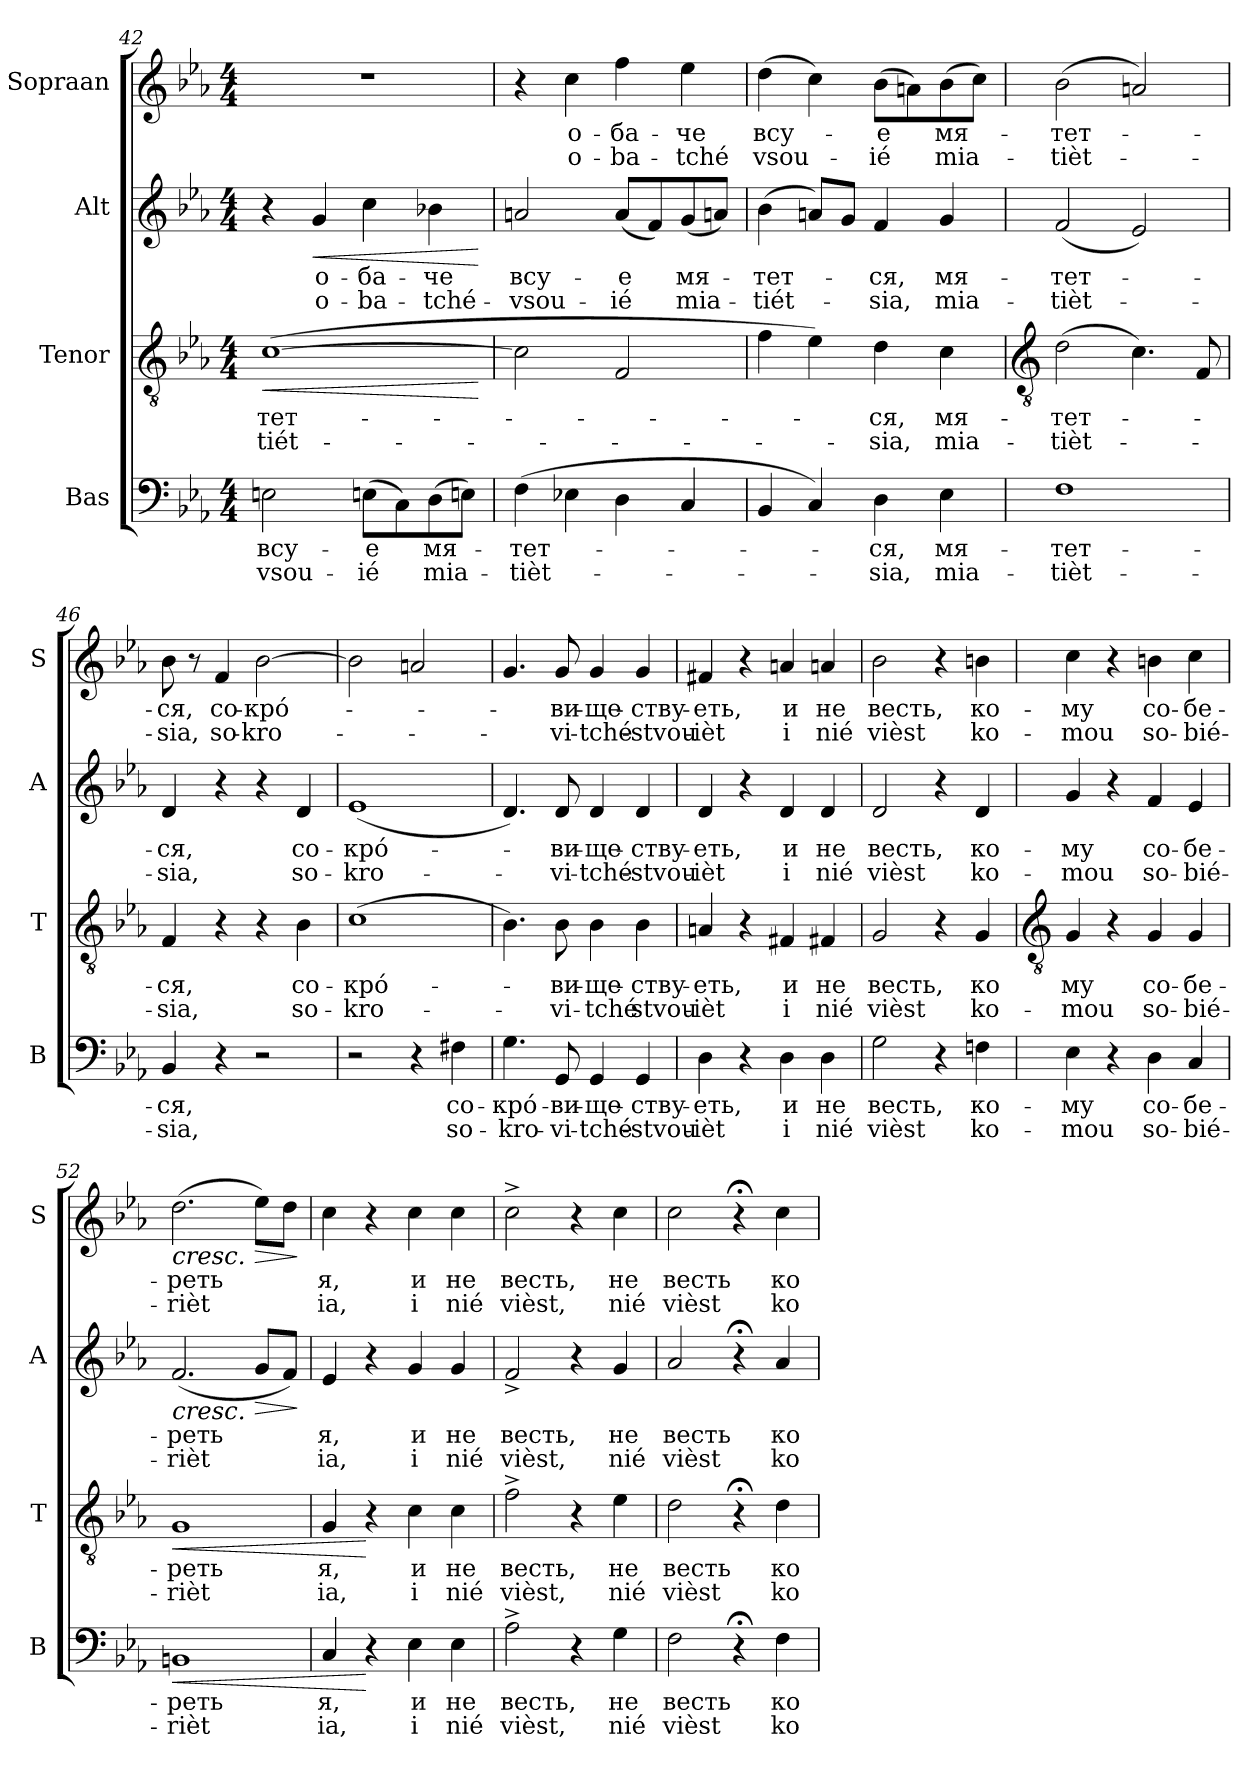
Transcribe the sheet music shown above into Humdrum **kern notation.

**kern	**text	**text	**dynam	**kern	**text	**text	**dynam	**kern	**text	**text	**dynam	**kern	**text	**text	**dynam
*part4	*part4	*part4	*part4	*part3	*part3	*part3	*part3	*part2	*part2	*part2	*part2	*part1	*part1	*part1	*part1
*staff4	*staff4	*staff4	*staff4	*staff3	*staff3	*staff3	*staff3	*staff2	*staff2	*staff2	*staff2	*staff1	*staff1	*staff1	*staff1
*I"Bas	*	*	*	*I"Tenor	*	*	*	*I"Alt	*	*	*	*I"Sopraan	*	*	*
*I'B	*	*	*	*I'T	*	*	*	*I'A	*	*	*	*I'S	*	*	*
*clefF4	*	*	*	*clefGv2	*	*	*	*clefG2	*	*	*	*clefG2	*	*	*
*k[b-e-a-]	*	*	*	*k[b-e-a-]	*	*	*	*k[b-e-a-]	*	*	*	*k[b-e-a-]	*	*	*
*E-:	*	*	*	*E-:	*	*	*	*E-:	*	*	*	*E-:	*	*	*
*M4/4	*	*	*	*M4/4	*	*	*	*M4/4	*	*	*	*M4/4	*	*	*
=42	=42	=42	=42	=42	=42	=42	=42	=42	=42	=42	=42	=42	=42	=42	=42
!	!LO:LY:b	!LO:LY:b	!	!	!LO:LY:b	!LO:LY:b	!LO:HP:b	!	!	!	!	!	!	!	!
2En\	всу-	-vsou-	.	(>[1c	-тет-	-tiét-	<	4r	.	.	.	1r	.	.	.
!	!	!	!	!	!	!	!	!	!LO:LY:b	!LO:LY:b	!LO:HP:b	!	!	!	!
.	.	.	.	.	.	.	.	4g/	о-	-o-	<	.	.	.	.
!	!LO:LY:b	!LO:LY:b	!	!	!	!	!	!	!LO:LY:b	!LO:LY:b	!	!	!	!	!
(>8En\L	-е	ié	.	.	.	.	.	4cc\	-ба-	-ba-	.	.	.	.	.
8C\)	.	.	.	.	.	.	.	.	.	.	.	.	.	.	.
!	!LO:LY:b	!LO:LY:b	!	!	!	!	!	!	!LO:LY:b	!LO:LY:b	!	!	!	!	!
(>8D\	мя-	-mia-	.	.	.	.	.	4b-X\	-че	tché-	.	.	.	.	.
8En\J)	.	.	.	.	.	.	.	.	.	.	.	.	.	.	.
.	.	.	.	.	.	.	[	.	.	.	[	.	.	.	.
=43	=43	=43	=43	=43	=43	=43	=43	=43	=43	=43	=43	=43	=43	=43	=43
!	!LO:LY:b	!LO:LY:b	!	!	!	!	!	!	!LO:LY:b	!LO:LY:b	!	!	!	!	!
(>4F\	-тет-	-tièt-	.	2c\]	.	.	.	2an/	-всу-	-vsou-	.	4r	.	.	.
!	!	!	!	!	!	!	!	!	!	!	!	!	!LO:LY:b	!LO:LY:b	!
4E-X\	.	.	.	.	.	.	.	.	.	.	.	4cc\	о-	-o-	.
!	!	!	!	!	!	!	!	!	!LO:LY:b	!LO:LY:b	!	!	!LO:LY:b	!LO:LY:b	!
4D\	.	.	.	2F/	.	.	.	(<8a/L	-е	ié	.	4ff\	-ба-	-ba-	.
.	.	.	.	.	.	.	.	8f/)	.	.	.	.	.	.	.
!	!	!	!	!	!	!	!	!	!LO:LY:b	!LO:LY:b	!	!	!LO:LY:b	!LO:LY:b	!
4C/	.	.	.	.	.	.	.	(<8g/	мя-	-mia-	.	4ee-\	-че	tché	.
.	.	.	.	.	.	.	.	8an/J)	.	.	.	.	.	.	.
=44	=44	=44	=44	=44	=44	=44	=44	=44	=44	=44	=44	=44	=44	=44	=44
!	!	!	!	!	!	!	!	!	!LO:LY:b	!LO:LY:b	!	!	!LO:LY:b	!LO:LY:b	!
4BB-/	.	.	.	4f\	.	.	.	(<4b-\	-тет-	-tiét-	.	(>4dd\	всу-	-vsou-	.
4C/)	.	.	.	4e-\)	.	.	.	8an/L)	.	.	.	4cc\)	.	.	.
.	.	.	.	.	.	.	.	8g/J	.	.	.	.	.	.	.
!	!LO:LY:b	!LO:LY:b	!	!	!LO:LY:b	!LO:LY:b	!	!	!LO:LY:b	!LO:LY:b	!	!	!LO:LY:b	!LO:LY:b	!
4D\	-ся,	sia,	.	4d\	-ся,	sia,	.	4f/	-ся,	sia,	.	(>8b-\L	-е	ié	.
.	.	.	.	.	.	.	.	.	.	.	.	8an\)	.	.	.
!	!LO:LY:b	!LO:LY:b	!	!	!LO:LY:b	!LO:LY:b	!	!	!LO:LY:b	!LO:LY:b	!	!	!LO:LY:b	!LO:LY:b	!
4E-\	мя-	-mia-	.	4c\	мя-	-mia-	.	4g/	мя-	-mia-	.	(>8b-\	мя-	-mia-	.
.	.	.	.	.	.	.	.	.	.	.	.	8cc\J)	.	.	.
!!LO:LB:g=z
=45	=45	=45	=45	=45	=45	=45	=45	=45	=45	=45	=45	=45	=45	=45	=45
*	*	*	*	*clefGv2	*	*	*	*	*	*	*	*	*	*	*
!	!LO:LY:b	!LO:LY:b	!	!	!LO:LY:b	!LO:LY:b	!	!	!LO:LY:b	!LO:LY:b	!	!	!LO:LY:b	!LO:LY:b	!
1F	-тет-	-tièt-	.	(>2d\	-тет-	-tièt-	.	(<2f/	-тет-	-tièt-	.	(<2b-\	-тет-	-tièt-	.
.	.	.	.	4.c\)	.	.	.	2e-/)	.	.	.	2an/)	.	.	.
.	.	.	.	8F/	.	.	.	.	.	.	.	.	.	.	.
=46	=46	=46	=46	=46	=46	=46	=46	=46	=46	=46	=46	=46	=46	=46	=46
!	!LO:LY:b	!LO:LY:b	!	!	!LO:LY:b	!LO:LY:b	!	!	!LO:LY:b	!LO:LY:b	!	!	!LO:LY:b	!LO:LY:b	!
4BB-/	-ся,	sia,	.	4F/	-ся,	sia,	.	4d/	-ся,	sia,	.	8b-\	-ся,	sia,	.
.	.	.	.	.	.	.	.	.	.	.	.	8r	.	.	.
!	!	!	!	!	!	!	!	!	!	!	!	!	!LO:LY:b	!LO:LY:b	!
4r	.	.	.	4r	.	.	.	4r	.	.	.	4f/	со-	-so-	.
!	!	!	!	!	!	!	!	!	!	!	!	!	!LO:LY:b	!LO:LY:b	!
2r	.	.	.	4r	.	.	.	4r	.	.	.	[2b-\	-кро́-	-kro-	.
!	!	!	!	!	!LO:LY:b	!LO:LY:b	!	!	!LO:LY:b	!LO:LY:b	!	!	!	!	!
.	.	.	.	4B-\	со-	-so-	.	4d/	со-	-so-	.	.	.	.	.
=47	=47	=47	=47	=47	=47	=47	=47	=47	=47	=47	=47	=47	=47	=47	=47
!	!	!	!	!	!LO:LY:b	!LO:LY:b	!	!	!LO:LY:b	!LO:LY:b	!	!	!	!	!
2r	.	.	.	(>1c	-кро́-	-kro-	.	(<1e-	-кро́-	-kro-	.	2b-\]	.	.	.
4r	.	.	.	.	.	.	.	.	.	.	.	2an/	.	.	.
!	!LO:LY:b	!LO:LY:b	!	!	!	!	!	!	!	!	!	!	!	!	!
4F#X\	со-	-so-	.	.	.	.	.	.	.	.	.	.	.	.	.
=48	=48	=48	=48	=48	=48	=48	=48	=48	=48	=48	=48	=48	=48	=48	=48
!	!LO:LY:b	!LO:LY:b	!	!	!	!	!	!	!	!	!	!	!	!	!
4.G\	-кро́-	-kro-	.	4.B-\)	.	.	.	4.d/)	.	.	.	4.g/	.	.	.
!	!LO:LY:b	!LO:LY:b	!	!	!LO:LY:b	!LO:LY:b	!	!	!LO:LY:b	!LO:LY:b	!	!	!LO:LY:b	!LO:LY:b	!
8GG/	-ви-	-vi-	.	8B-\	-ви-	-vi-	.	8d/	-ви-	-vi-	.	8g/	-ви-	-vi-	.
!	!LO:LY:b	!LO:LY:b	!	!	!LO:LY:b	!LO:LY:b	!	!	!LO:LY:b	!LO:LY:b	!	!	!LO:LY:b	!LO:LY:b	!
4GG/	-ще-	-tché-	.	4B-\	-ще-	-tché	.	4d/	-ще-	-tché-	.	4g/	-ще-	-tché-	.
!	!LO:LY:b	!LO:LY:b	!	!	!LO:LY:b	!LO:LY:b	!	!	!LO:LY:b	!LO:LY:b	!	!	!LO:LY:b	!LO:LY:b	!
4GG/	-ству-	-stvou-	.	4B-\	ству-	-stvou-	.	4d/	-ству-	-stvou-	.	4g/	-ству-	-stvou-	.
=49	=49	=49	=49	=49	=49	=49	=49	=49	=49	=49	=49	=49	=49	=49	=49
!	!LO:LY:b	!LO:LY:b	!	!	!LO:LY:b	!LO:LY:b	!	!	!LO:LY:b	!LO:LY:b	!	!	!LO:LY:b	!LO:LY:b	!
4D\	-еть,	ièt	.	4An/	-еть,	ièt	.	4d/	-еть,	ièt	.	4f#X/	-еть,	ièt	.
4r	.	.	.	4r	.	.	.	4r	.	.	.	4r	.	.	.
!	!LO:LY:b	!LO:LY:b	!	!	!LO:LY:b	!LO:LY:b	!	!	!LO:LY:b	!LO:LY:b	!	!	!LO:LY:b	!LO:LY:b	!
4D\	и	i	.	4F#X/	и	i	.	4d/	и	i	.	4an/	и	i	.
!	!LO:LY:b	!LO:LY:b	!	!	!LO:LY:b	!LO:LY:b	!	!	!LO:LY:b	!LO:LY:b	!	!	!LO:LY:b	!LO:LY:b	!
4D\	не	nié	.	4F#X/	не	nié	.	4d/	не	nié	.	4an/	не	nié	.
=50	=50	=50	=50	=50	=50	=50	=50	=50	=50	=50	=50	=50	=50	=50	=50
!	!LO:LY:b	!LO:LY:b	!	!	!LO:LY:b	!LO:LY:b	!	!	!LO:LY:b	!LO:LY:b	!	!	!LO:LY:b	!LO:LY:b	!
2G\	весть,	vièst	.	2G/	весть,	vièst	.	2d/	весть,	vièst	.	2b-\	весть,	vièst	.
4r	.	.	.	4r	.	.	.	4r	.	.	.	4r	.	.	.
!	!LO:LY:b	!LO:LY:b	!	!	!LO:LY:b	!LO:LY:b	!	!	!LO:LY:b	!LO:LY:b	!	!	!LO:LY:b	!LO:LY:b	!
4Fn\	ко-	-ko-	.	4G/	ко	ko-	.	4d/	ко-	-ko-	.	4bn\	ко-	-ko-	.
!!LO:LB:g=z
=51	=51	=51	=51	=51	=51	=51	=51	=51	=51	=51	=51	=51	=51	=51	=51
*	*	*	*	*clefGv2	*	*	*	*	*	*	*	*	*	*	*
!	!LO:LY:b	!LO:LY:b	!	!	!LO:LY:b	!LO:LY:b	!	!	!LO:LY:b	!LO:LY:b	!	!	!LO:LY:b	!LO:LY:b	!
4E-\	-му	mou	.	4G/	-му	mou	.	4g/	-му	mou	.	4cc\	-му	mou	.
4r	.	.	.	4r	.	.	.	4r	.	.	.	4r	.	.	.
!	!LO:LY:b	!LO:LY:b	!	!	!LO:LY:b	!LO:LY:b	!	!	!LO:LY:b	!LO:LY:b	!	!	!LO:LY:b	!LO:LY:b	!
4D\	со-	-so-	.	4G/	со-	-so-	.	4f/	со-	-so-	.	4bn\	со-	-so-	.
!	!LO:LY:b	!LO:LY:b	!	!	!LO:LY:b	!LO:LY:b	!	!	!LO:LY:b	!LO:LY:b	!	!	!LO:LY:b	!LO:LY:b	!
4C/	-бе-	-bié-	.	4G/	-бе-	-bié-	.	4e-/	-бе-	-bié-	.	4cc\	-бе-	-bié-	.
=52	=52	=52	=52	=52	=52	=52	=52	=52	=52	=52	=52	=52	=52	=52	=52
!	!LO:LY:b	!LO:LY:b	!LO:HP:b	!	!	!	!	!	!	!	!	!	!	!	!
!	!	!	!LO:HP:n=1:b	!	!LO:LY:b	!LO:LY:b	!LO:HP:b	!	!	!	!	!	!	!	!
!	!	!	!	!	!	!	!LO:HP:n=1:b	!	!LO:LY:b	!LO:LY:b	!LO:HP:b	!	!LO:LY:b	!LO:LY:b	!LO:HP:b
1BBn	-реть	rièt	> <	1G	-реть	rièt	> <	(<2.f/	-реть	rièt	<	(>2.dd\	-реть	rièt	<
!	!	!	!	!	!	!	!	!	!	!	!LO:HP:b	!	!	!	!LO:HP:b
.	.	.	.	.	.	.	.	8g/L	.	.	>	8ee-\L)	.	.	>
.	.	.	.	.	.	.	.	8f/J)	.	.	.	8dd\J	.	.	.
.	.	.	]	.	.	.	]	.	.	.	[ ]	.	.	.	[ ]
=53	=53	=53	=53	=53	=53	=53	=53	=53	=53	=53	=53	=53	=53	=53	=53
!	!LO:LY:b	!LO:LY:b	!	!	!LO:LY:b	!LO:LY:b	!	!	!LO:LY:b	!LO:LY:b	!	!	!LO:LY:b	!LO:LY:b	!
4C/	я,	ia,	.	4G/	я,	ia,	.	4e-/	я,	ia,	.	4cc\	я,	ia,	.
4r	.	.	[	4r	.	.	[	4r	.	.	.	4r	.	.	.
!	!LO:LY:b	!LO:LY:b	!	!	!LO:LY:b	!LO:LY:b	!	!	!LO:LY:b	!LO:LY:b	!	!	!LO:LY:b	!LO:LY:b	!
4E-\	и	i	.	4c\	и	i	.	4g/	и	i	.	4cc\	и	i	.
!	!LO:LY:b	!LO:LY:b	!	!	!LO:LY:b	!LO:LY:b	!	!	!LO:LY:b	!LO:LY:b	!	!	!LO:LY:b	!LO:LY:b	!
4E-\	не	nié	.	4c\	не	nié	.	4g/	не	nié	.	4cc\	не	nié	.
=54	=54	=54	=54	=54	=54	=54	=54	=54	=54	=54	=54	=54	=54	=54	=54
!	!LO:LY:b	!LO:LY:b	!	!	!LO:LY:b	!LO:LY:b	!	!	!LO:LY:b	!LO:LY:b	!	!	!LO:LY:b	!LO:LY:b	!
2A-^\	весть,	vièst,	.	2f^\	весть,	vièst,	.	2f^/	весть,	vièst,	.	2cc^\	весть,	vièst,	.
4r	.	.	.	4r	.	.	.	4r	.	.	.	4r	.	.	.
!	!LO:LY:b	!LO:LY:b	!	!	!LO:LY:b	!LO:LY:b	!	!	!LO:LY:b	!LO:LY:b	!	!	!LO:LY:b	!LO:LY:b	!
4G\	не	nié	.	4e-\	не	nié	.	4g/	не	nié	.	4cc\	не	nié	.
=55	=55	=55	=55	=55	=55	=55	=55	=55	=55	=55	=55	=55	=55	=55	=55
!	!LO:LY:b	!LO:LY:b	!	!	!LO:LY:b	!LO:LY:b	!	!	!LO:LY:b	!LO:LY:b	!	!	!LO:LY:b	!LO:LY:b	!
2F\	весть	vièst	.	2d\	весть	vièst	.	2a-/	весть	vièst	.	2cc\	весть	vièst	.
4r;<	.	.	.	4r;<	.	.	.	4r;<	.	.	.	4r;<	.	.	.
!	!LO:LY:b	!LO:LY:b	!	!	!LO:LY:b	!LO:LY:b	!	!	!LO:LY:b	!LO:LY:b	!	!	!LO:LY:b	!LO:LY:b	!
4F\	ко-	-ko-	.	4d\	ко-	-ko-	.	4a-/	ко-	-ko-	.	4cc\	ко-	-ko-	.
=	=	=	=	=	=	=	=	=	=	=	=	=	=	=	=
*-	*-	*-	*-	*-	*-	*-	*-	*-	*-	*-	*-	*-	*-	*-	*-
